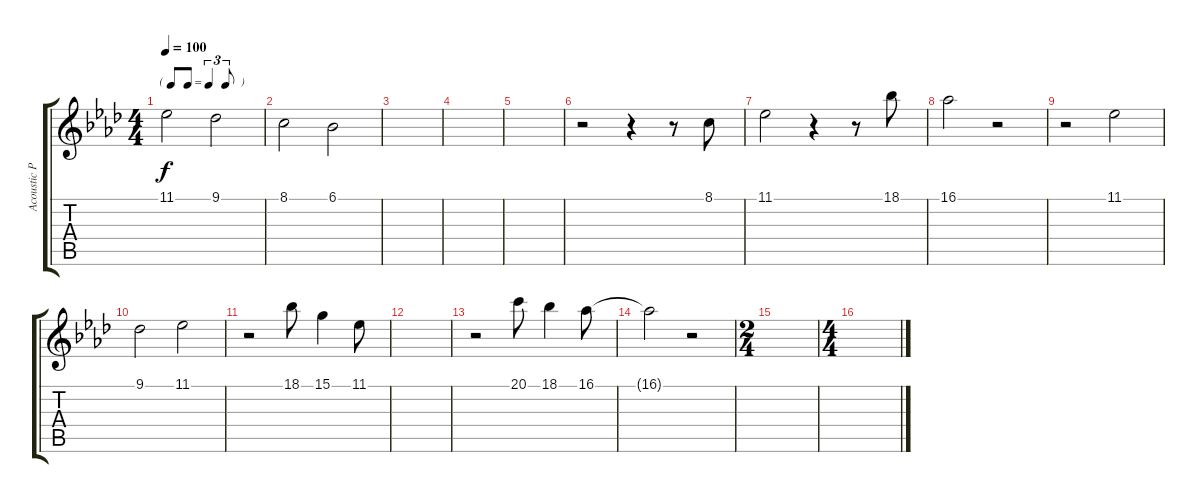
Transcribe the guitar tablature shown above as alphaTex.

\track ("Acoustic Piano" "Acoustic P") {instrument acousticgrandpiano}
\staff {score tabs}
\tuning (E4 B3 G3 D3 A2 E2) {hide}
\ts (4 4)
\tf triplet8th
\tempo 100
\clef g2
\ks ab
11.1.2{dy f} 9.1.2 |
8.1.2 6.1.2 |
|
|
|
r.2 r.4 r.8 8.1.8 |
11.1.2 r.4 r.8 18.1.8 |
16.1.2 r.2 |
r.2 11.1.2 |
9.1.2 11.1.2 |
r.2 18.1.8 15.1.4 11.1.8 |
|
r.2 20.1.8 18.1.4 16.1.8 |
16.1{t}.2 r.2 |
\ts (2 4)
|
\ts (4 4)
